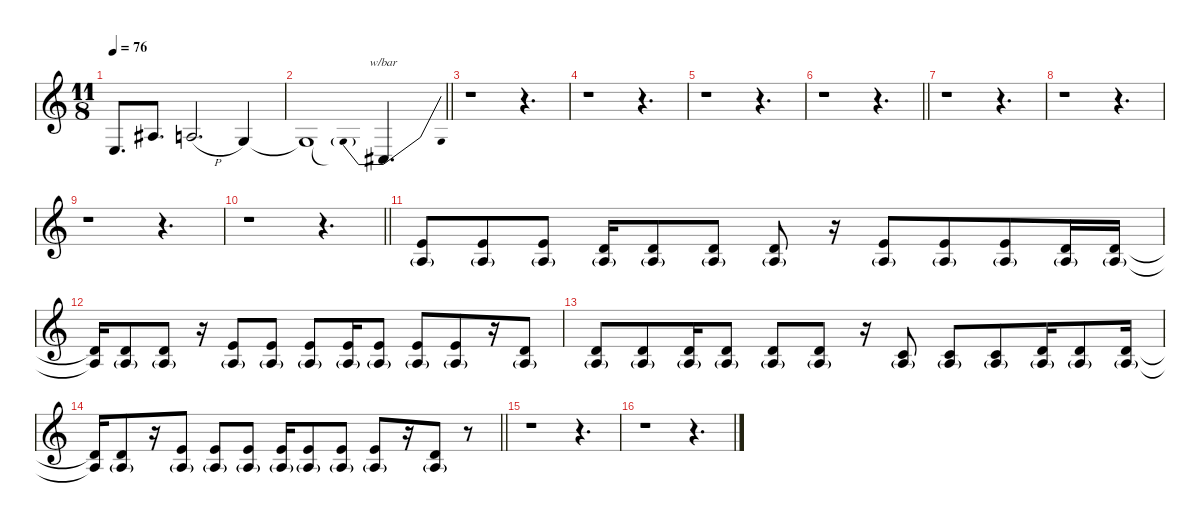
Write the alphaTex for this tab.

\defaultSystemsLayout 4
\hideDynamics
\bracketExtendMode nobrackets
\singleTrackTrackNamePolicy hidden
\multiTrackTrackNamePolicy hidden
\otherSystemsTrackNameOrientation horizontal
\track ("Vocals" "clar.") {instrument clarinet}
\staff {score}
\tuning (E4 B3 G3 D3 A2 D2)
\ts (11 8)
\tempo 76
\clef g2
\ks c
2.4.8{d dy f beam Up} 3.3{acc #}.8{d beam Up} 2.3{h}.2{d beam Up} 0.3.4{dy ff beam Up} |
\barLineRight lightlight
0.3{t}.1{dy f beam Up} 0.3{t}.4{d tbe (predivedive default 0 -12 60 0) beam Up} |
\section ("" "")
r.1{beam Down} r.4{d beam Down} |
r.1{beam Down} r.4{d beam Down} |
r.1{beam Down} r.4{d beam Down} |
\barLineRight lightlight
r.1{beam Down} r.4{d beam Down} |
\section ("" "")
r.1{beam Down} r.4{d beam Down} |
r.1{beam Down} r.4{d beam Down} |
r.1{beam Down} r.4{d beam Down} |
\barLineRight lightlight
r.1{beam Down} r.4{d beam Down} |
\beaming (8 3 2 2 4)
\section ("" "")
(5.2 7.4{g}).8{beam Up} (5.2 7.4{g}).8{beam Up} (5.2 7.4{g}).8{beam Up} (7.3 7.4{g}).16{beam Up} (7.3 7.4{g}).8{beam Up} (7.3 7.4{g}).8{beam Up} (7.3 7.4{g}).8{beam Up} r.16{beam Up} (5.2 7.4{g}).8{beam Up} (5.2 7.4{g}).8{beam Up} (5.2 7.4{g}).8{beam Up} (7.3 7.4{g}).16{beam Up} (7.3 7.4{g}).16{beam Up} |
(7.3{t} 7.4{t}).16{beam Up} (7.3 7.4{g}).8{beam Up} (7.3 7.4{g}).8{beam Up} r.16{beam Up} (5.2 7.4{g}).8{beam Up} (5.2 7.4{g}).8{beam Up} (5.2 7.4{g}).8{beam Up} (5.2 7.4{g}).16{beam Up} (5.2 7.4{g}).8{beam Up} (5.2 7.4{g}).8{beam Up} (5.2 7.4{g}).8{beam Up} r.16{beam Up} (7.3 7.4{g}).8{beam Up} |
(7.3 7.4{g}).8{beam Up} (7.3 7.4{g}).8{beam Up} (7.3 7.4{g}).16{beam Up} (7.3 7.4{g}).8{beam Up} (7.3 7.4{g}).8{beam Up} (7.3 7.4{g}).8{beam Up} r.16{beam Up} (5.3 7.4{g}).8{beam Up} (5.3 7.4{g}).8{beam Up} (5.3 7.4{g}).8{beam Up} (7.3 7.4{g}).16{beam Up} (7.3 7.4{g}).8{beam Up} (7.3 7.4{g}).16{beam Up} |
\barLineRight lightlight
(7.3{t} 7.4{t}).16{beam Up} (7.3 7.4{g}).8{beam Up} r.16{beam Up} (5.2 7.4{g}).8{beam Up} (5.2 7.4{g}).8{beam Up} (5.2 7.4{g}).8{beam Up} (5.2 7.4{g}).16{beam Up} (5.2 7.4{g}).8{beam Up} (5.2 7.4{g}).8{beam Up} (5.2 7.4{g}).8{beam Up} r.16{beam Up} (7.3 7.4{g}).8{beam Up} r.8{beam Up} |
\beaming (8 3 3 3 2)
\section ("" "")
r.1{beam Down} r.4{d beam Down} |
r.1{beam Down} r.4{d beam Down}
